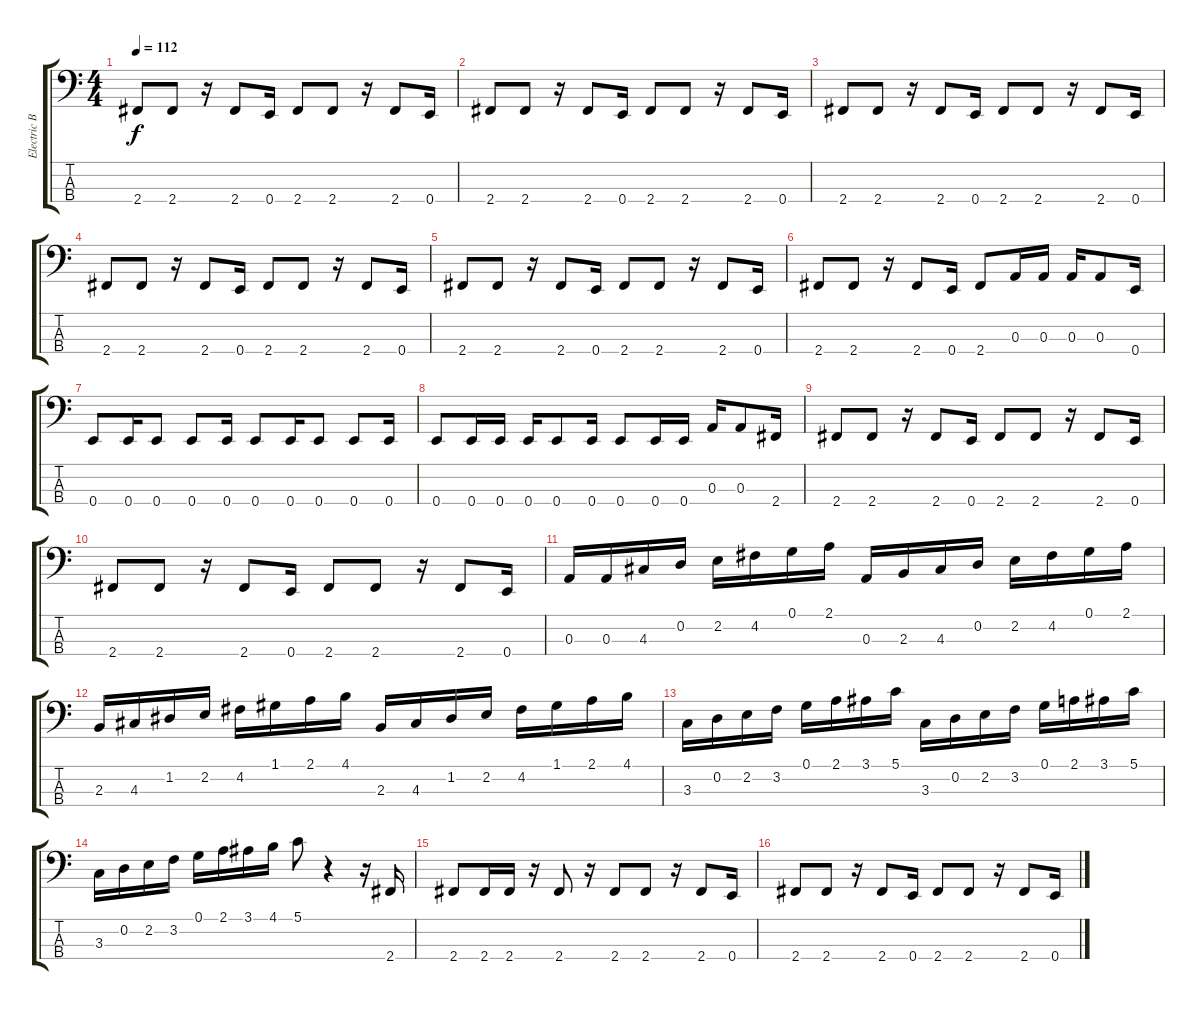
\track ("Electric Bass" "Electric B") {instrument electricbasspick}
\staff {score tabs}
\tuning (G2 D2 A1 E1) {hide}
\ts (4 4)
\tempo 112
\clef f4
\ks c
2.4.8{dy f} 2.4.8 r.16 2.4.8 0.4.16 2.4.8 2.4.8 r.16 2.4.8 0.4.16 |
2.4.8 2.4.8 r.16 2.4.8 0.4.16 2.4.8 2.4.8 r.16 2.4.8 0.4.16 |
2.4.8 2.4.8 r.16 2.4.8 0.4.16 2.4.8 2.4.8 r.16 2.4.8 0.4.16 |
2.4.8 2.4.8 r.16 2.4.8 0.4.16 2.4.8 2.4.8 r.16 2.4.8 0.4.16 |
2.4.8 2.4.8 r.16 2.4.8 0.4.16 2.4.8 2.4.8 r.16 2.4.8 0.4.16 |
2.4.8 2.4.8 r.16 2.4.8 0.4.16 2.4.8 0.3.16 0.3.16 0.3.16 0.3.8 0.4.16 |
0.4.8 0.4.16 0.4.8 0.4.8 0.4.16 0.4.8 0.4.16 0.4.8 0.4.8 0.4.16 |
0.4.8 0.4.16 0.4.16 0.4.16 0.4.8 0.4.16 0.4.8 0.4.16 0.4.16 0.3.16 0.3.8 2.4.16 |
2.4.8 2.4.8 r.16 2.4.8 0.4.16 2.4.8 2.4.8 r.16 2.4.8 0.4.16 |
2.4.8 2.4.8 r.16 2.4.8 0.4.16 2.4.8 2.4.8 r.16 2.4.8 0.4.16 |
0.3.16 0.3.16 4.3.16 0.2.16 2.2.16 4.2.16 0.1.16 2.1.16 0.3.16 2.3.16 4.3.16 0.2.16 2.2.16 4.2.16 0.1.16 2.1.16 |
2.3.16 4.3.16 1.2.16 2.2.16 4.2.16 1.1.16 2.1.16 4.1.16 2.3.16 4.3.16 1.2.16 2.2.16 4.2.16 1.1.16 2.1.16 4.1.16 |
3.3.16 0.2.16 2.2.16 3.2.16 0.1.16 2.1.16 3.1.16 5.1.16 3.3.16 0.2.16 2.2.16 3.2.16 0.1.16 2.1.16 3.1.16 5.1.16 |
3.3.16 0.2.16 2.2.16 3.2.16 0.1.16 2.1.16 3.1.16 4.1.16 5.1.8 r.4 r.16 2.4.16 |
2.4.8 2.4.16 2.4.16 r.16 2.4.8 r.16 2.4.8 2.4.8 r.16 2.4.8 0.4.16 |
2.4.8 2.4.8 r.16 2.4.8 0.4.16 2.4.8 2.4.8 r.16 2.4.8 0.4.16
